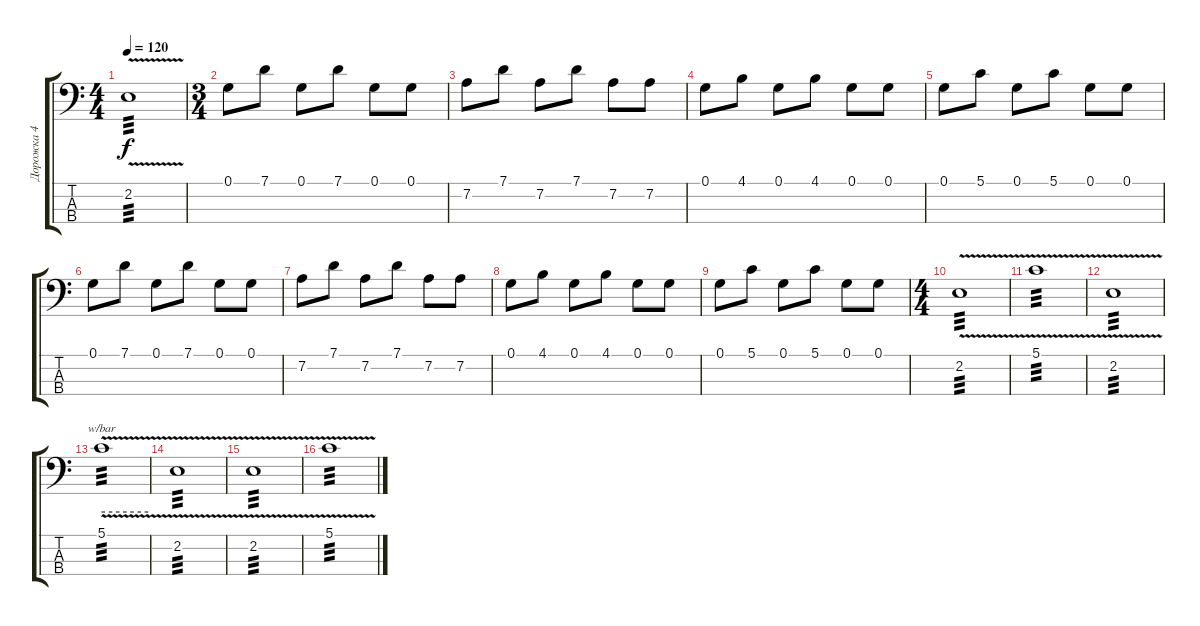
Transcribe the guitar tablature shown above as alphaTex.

\track ("Дорожка 4" "Дорожка 4") {instrument electricbassfinger}
\staff {score tabs}
\tuning (G2 D2 A1 E1) {hide}
\ts (4 4)
\tempo 120
\clef f4
\ks c
2.2{v}.1{tp 3 dy f} |
\ts (3 4)
0.1.8 7.1.8 0.1.8 7.1.8 0.1.8 0.1.8 |
7.2.8 7.1.8 7.2.8 7.1.8 7.2.8 7.2.8 |
0.1.8 4.1.8 0.1.8 4.1.8 0.1.8 0.1.8 |
0.1.8 5.1.8 0.1.8 5.1.8 0.1.8 0.1.8 |
0.1.8 7.1.8 0.1.8 7.1.8 0.1.8 0.1.8 |
7.2.8 7.1.8 7.2.8 7.1.8 7.2.8 7.2.8 |
0.1.8 4.1.8 0.1.8 4.1.8 0.1.8 0.1.8 |
0.1.8 5.1.8 0.1.8 5.1.8 0.1.8 0.1.8 |
\ts (4 4)
2.2{v}.1{tp 3} |
5.1{v}.1{tp 3} |
2.2{v}.1{tp 3} |
5.1{v}.1{tbe (hold default 0 0 60 0) tp 3} |
2.2{v}.1{tp 3} |
2.2{v}.1{tp 3} |
5.1{v}.1{tp 3}
